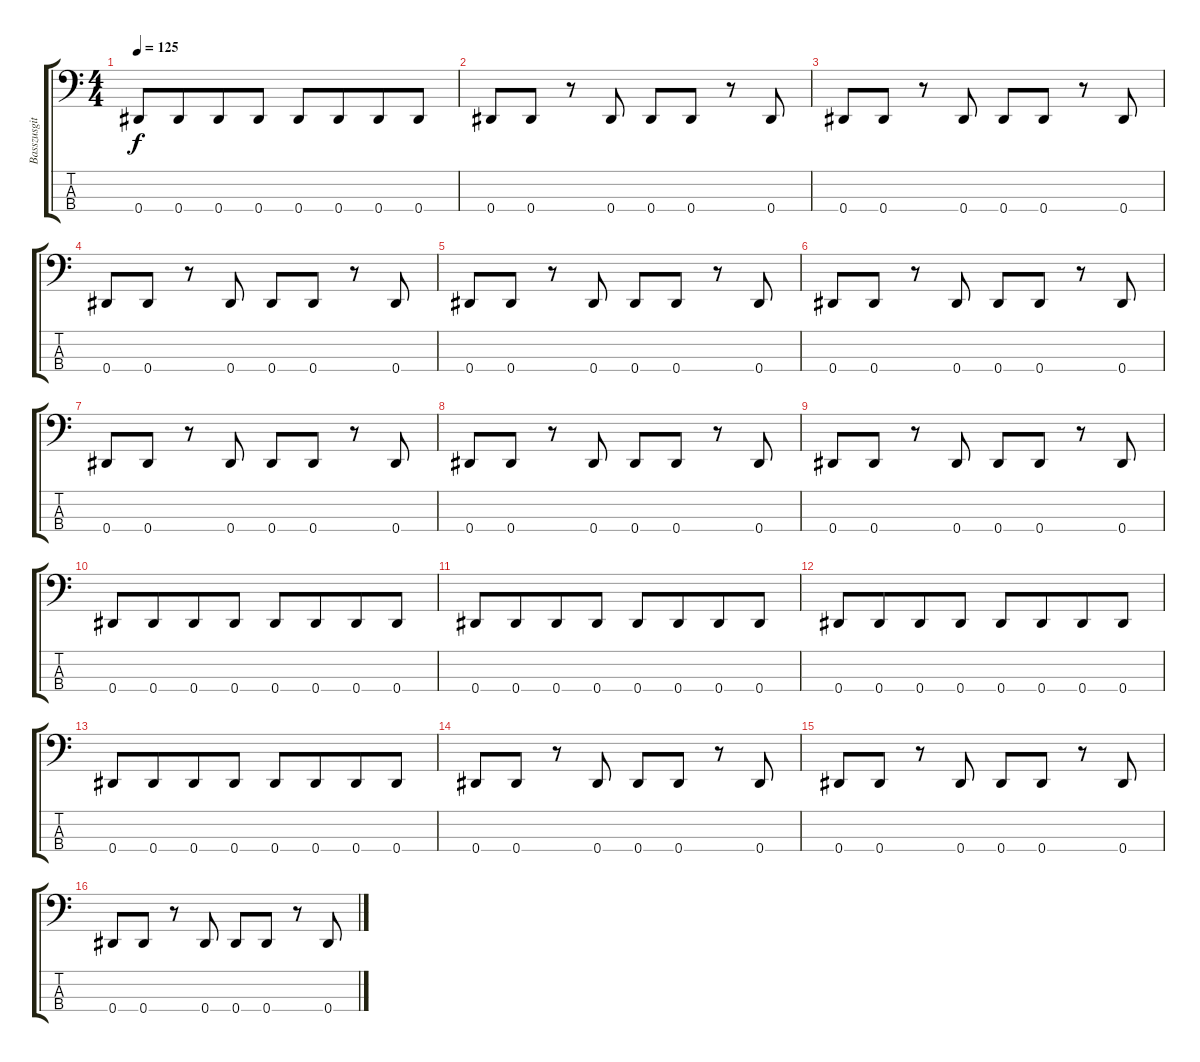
\track ("Basszusgitár (Barry Sparks)" "Basszusgit") {instrument electricbassfinger}
\staff {score tabs}
\tuning (Gb2 Db2 Ab1 Eb1) {hide}
\ts (4 4)
\tempo 125
\clef f4
\ks c
0.4.8{dy f} 0.4.8{beam merge} 0.4.8 0.4.8 0.4.8 0.4.8{beam merge} 0.4.8 0.4.8 |
0.4.8 0.4.8 r.8 0.4.8 0.4.8 0.4.8 r.8 0.4.8 |
0.4.8 0.4.8 r.8 0.4.8 0.4.8 0.4.8 r.8 0.4.8 |
0.4.8 0.4.8 r.8 0.4.8 0.4.8 0.4.8 r.8 0.4.8 |
0.4.8 0.4.8 r.8 0.4.8 0.4.8 0.4.8 r.8 0.4.8 |
0.4.8 0.4.8 r.8 0.4.8 0.4.8 0.4.8 r.8 0.4.8 |
0.4.8 0.4.8 r.8 0.4.8 0.4.8 0.4.8 r.8 0.4.8 |
0.4.8 0.4.8 r.8 0.4.8 0.4.8 0.4.8 r.8 0.4.8 |
0.4.8 0.4.8 r.8 0.4.8 0.4.8 0.4.8 r.8 0.4.8 |
0.4.8 0.4.8{beam merge} 0.4.8 0.4.8 0.4.8 0.4.8{beam merge} 0.4.8 0.4.8 |
0.4.8 0.4.8{beam merge} 0.4.8 0.4.8 0.4.8 0.4.8{beam merge} 0.4.8 0.4.8 |
0.4.8 0.4.8{beam merge} 0.4.8 0.4.8 0.4.8 0.4.8{beam merge} 0.4.8 0.4.8 |
0.4.8 0.4.8{beam merge} 0.4.8 0.4.8 0.4.8 0.4.8{beam merge} 0.4.8 0.4.8 |
0.4.8 0.4.8 r.8 0.4.8 0.4.8 0.4.8 r.8 0.4.8 |
0.4.8 0.4.8 r.8 0.4.8 0.4.8 0.4.8 r.8 0.4.8 |
0.4.8 0.4.8 r.8 0.4.8 0.4.8 0.4.8 r.8 0.4.8
